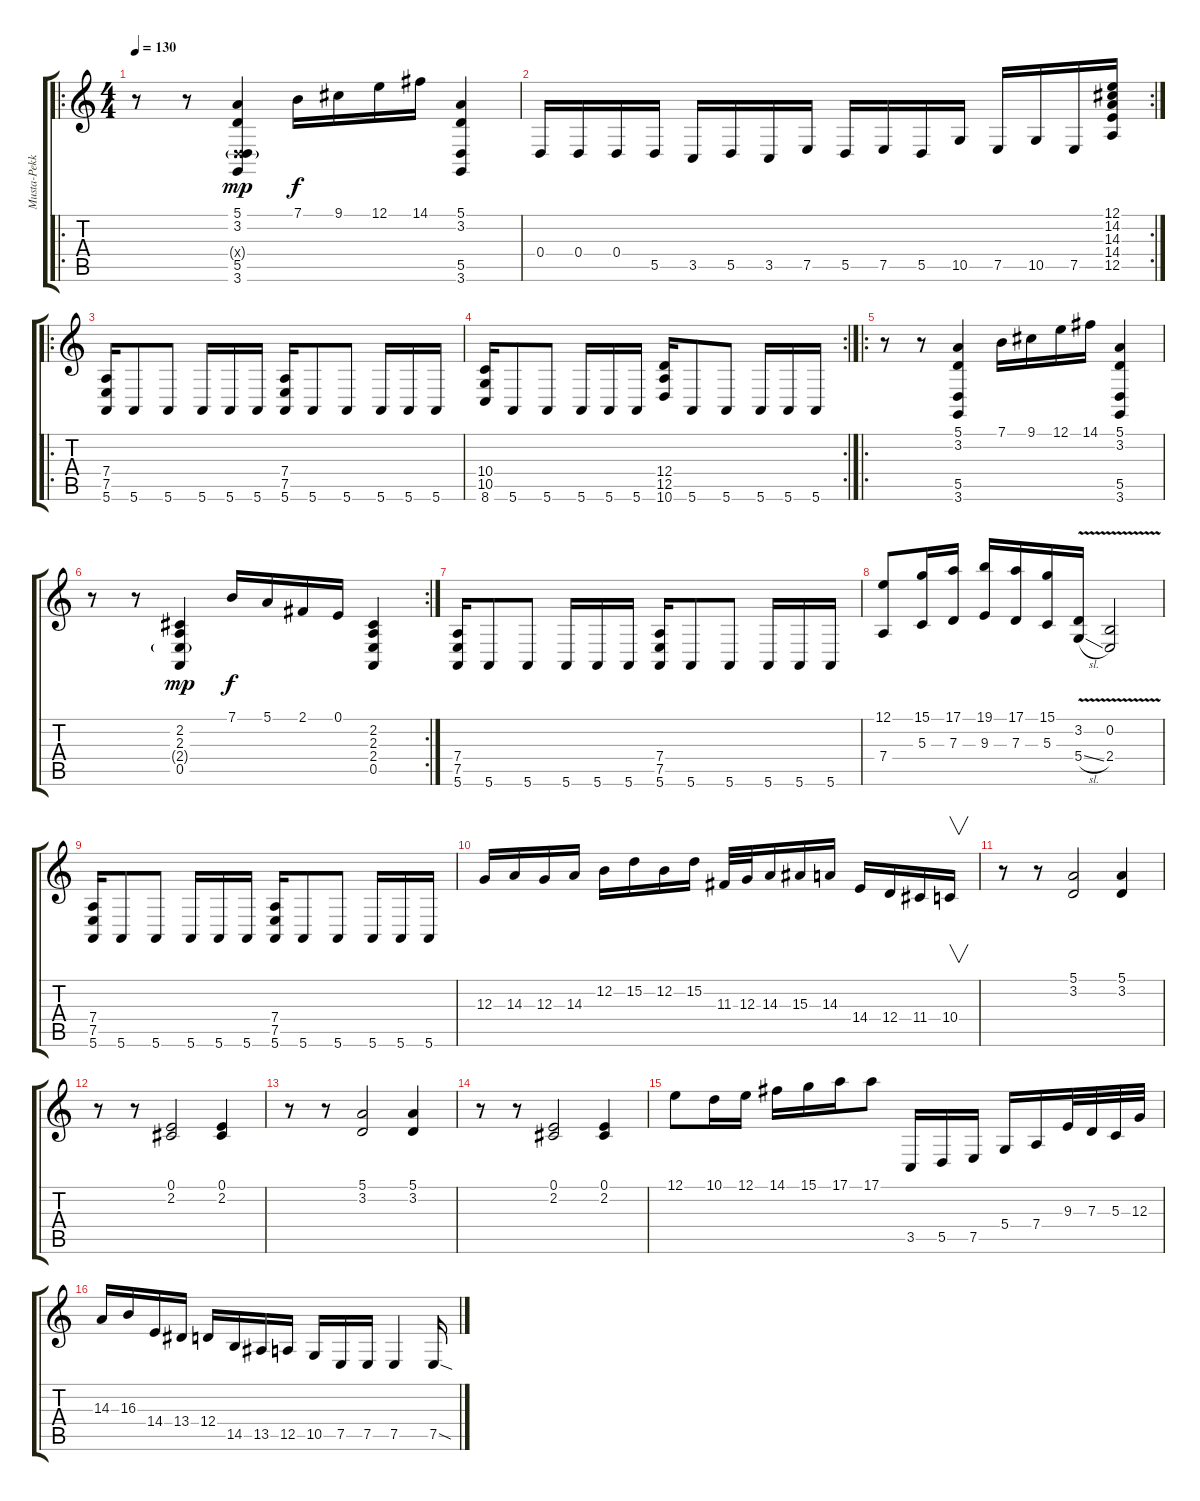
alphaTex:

\track ("Musta-Pekka" "Musta-Pekk") {instrument stringensemble1}
\staff {score tabs}
\tuning (E4 B3 G3 D3 A2 E2) {hide}
\ro
\ts (4 4)
\tempo 130
\clef g2
\ks c
r.8{dy f} r.8 (5.1 3.2 0.4{g x} 5.5 3.6).4{dy mp} 7.1.16{dy f} 9.1.16 12.1.16 14.1.16 (5.1 3.2 5.5 3.6).4 |
\rc 2
0.4.16 0.4.16 0.4.16 5.5.16 3.5.16 5.5.16 3.5.16 7.5.16 5.5.16 7.5.16 5.5.16 10.5.16 7.5.16 10.5.16 7.5.16 (12.1 14.2 14.3 14.4 12.5).16 |
\ro
(7.4 7.5 5.6).16 5.6.8 5.6.8 5.6.16 5.6.16 5.6.16 (7.4 7.5 5.6).16 5.6.8 5.6.8 5.6.16 5.6.16 5.6.16 |
\rc 2
(10.4 10.5 8.6).16 5.6.8 5.6.8 5.6.16 5.6.16 5.6.16 (12.4 12.5 10.6).16 5.6.8 5.6.8 5.6.16 5.6.16 5.6.16 |
\ro
r.8 r.8 (5.1 3.2 5.5 3.6).4 7.1.16 9.1.16 12.1.16 14.1.16 (5.1 3.2 5.5 3.6).4 |
\rc 2
r.8 r.8 (2.2 2.3 2.4{g} 0.5).4{dy mp} 7.1.16{dy f} 5.1.16 2.1.16 0.1.16 (2.2 2.3 2.4 0.5).4 |
(7.4 7.5 5.6).16 5.6.8 5.6.8 5.6.16 5.6.16 5.6.16 (7.4 7.5 5.6).16 5.6.8 5.6.8 5.6.16 5.6.16 5.6.16 |
(12.1 7.4).8 (15.1 5.3).16 (17.1 7.3).16 (19.1 9.3).16 (17.1 7.3).16 (15.1 5.3).16 (3.2 5.4{v sl}).16 (0.2 2.4{v}).2 |
(7.4 7.5 5.6).16 5.6.8 5.6.8 5.6.16 5.6.16 5.6.16 (7.4 7.5 5.6).16 5.6.8 5.6.8 5.6.16 5.6.16 5.6.16 |
12.3.16 14.3.16 12.3.16 14.3.16 12.2.16 15.2.16 12.2.16 15.2.16 11.3.32 12.3.32 14.3.16 15.3.16 14.3.16 14.4.16 12.4.16 11.4.16 10.4.16{v} |
r.8 r.8 (5.1 3.2).2 (5.1 3.2).4 |
r.8 r.8 (0.1 2.2).2 (0.1 2.2).4 |
r.8 r.8 (5.1 3.2).2 (5.1 3.2).4 |
r.8 r.8 (0.1 2.2).2 (0.1 2.2).4 |
12.1.8 10.1.16 12.1.16 14.1.16 15.1.16 17.1.16 17.1.8 3.5.16 5.5.16 7.5.16 5.4.16 7.4.16 9.3.32 7.3.32 5.3.32 12.3.32 |
14.3.16 16.3.16 14.4.16 13.4.16 12.4.16 14.5.16 13.5.16 12.5.16 10.5.16 7.5.16 7.5.16 7.5.4 7.5{sod}.16
